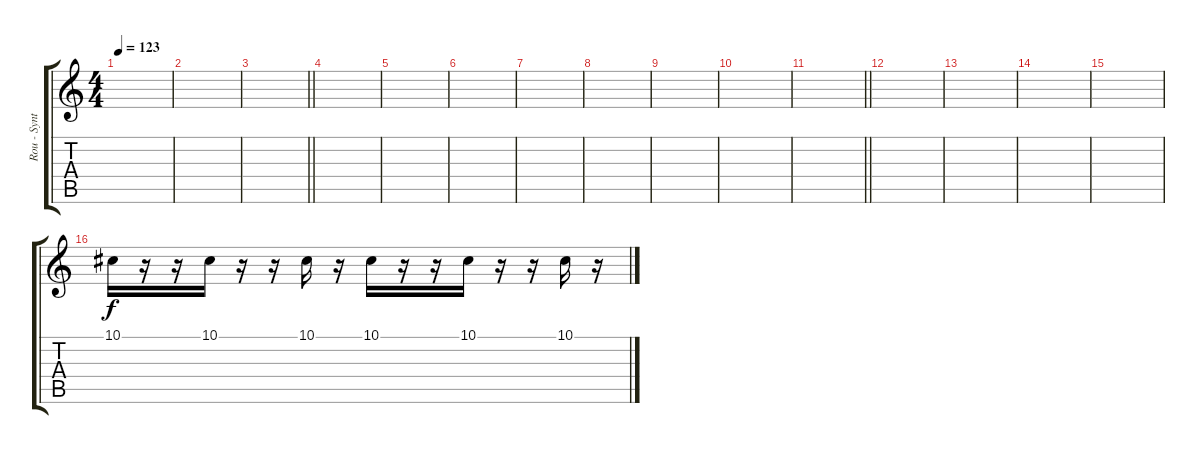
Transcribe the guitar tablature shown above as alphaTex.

\track ("Rou - Synth 3" "Rou - Synt") {instrument lead2sawtooth}
\staff {score tabs}
\tuning (Eb4 Bb3 Gb3 Db3 Ab2 Db2) {hide}
\ts (4 4)
\tempo 123
\clef g2
\ks c
|
|
\barLineRight lightlight
|
|
|
|
|
|
|
|
\barLineRight lightlight
|
|
|
|
|
10.1.16 r.16 r.16 10.1.16 r.16 r.16 10.1.16 r.16 10.1.16 r.16 r.16 10.1.16 r.16 r.16 10.1.16 r.16
